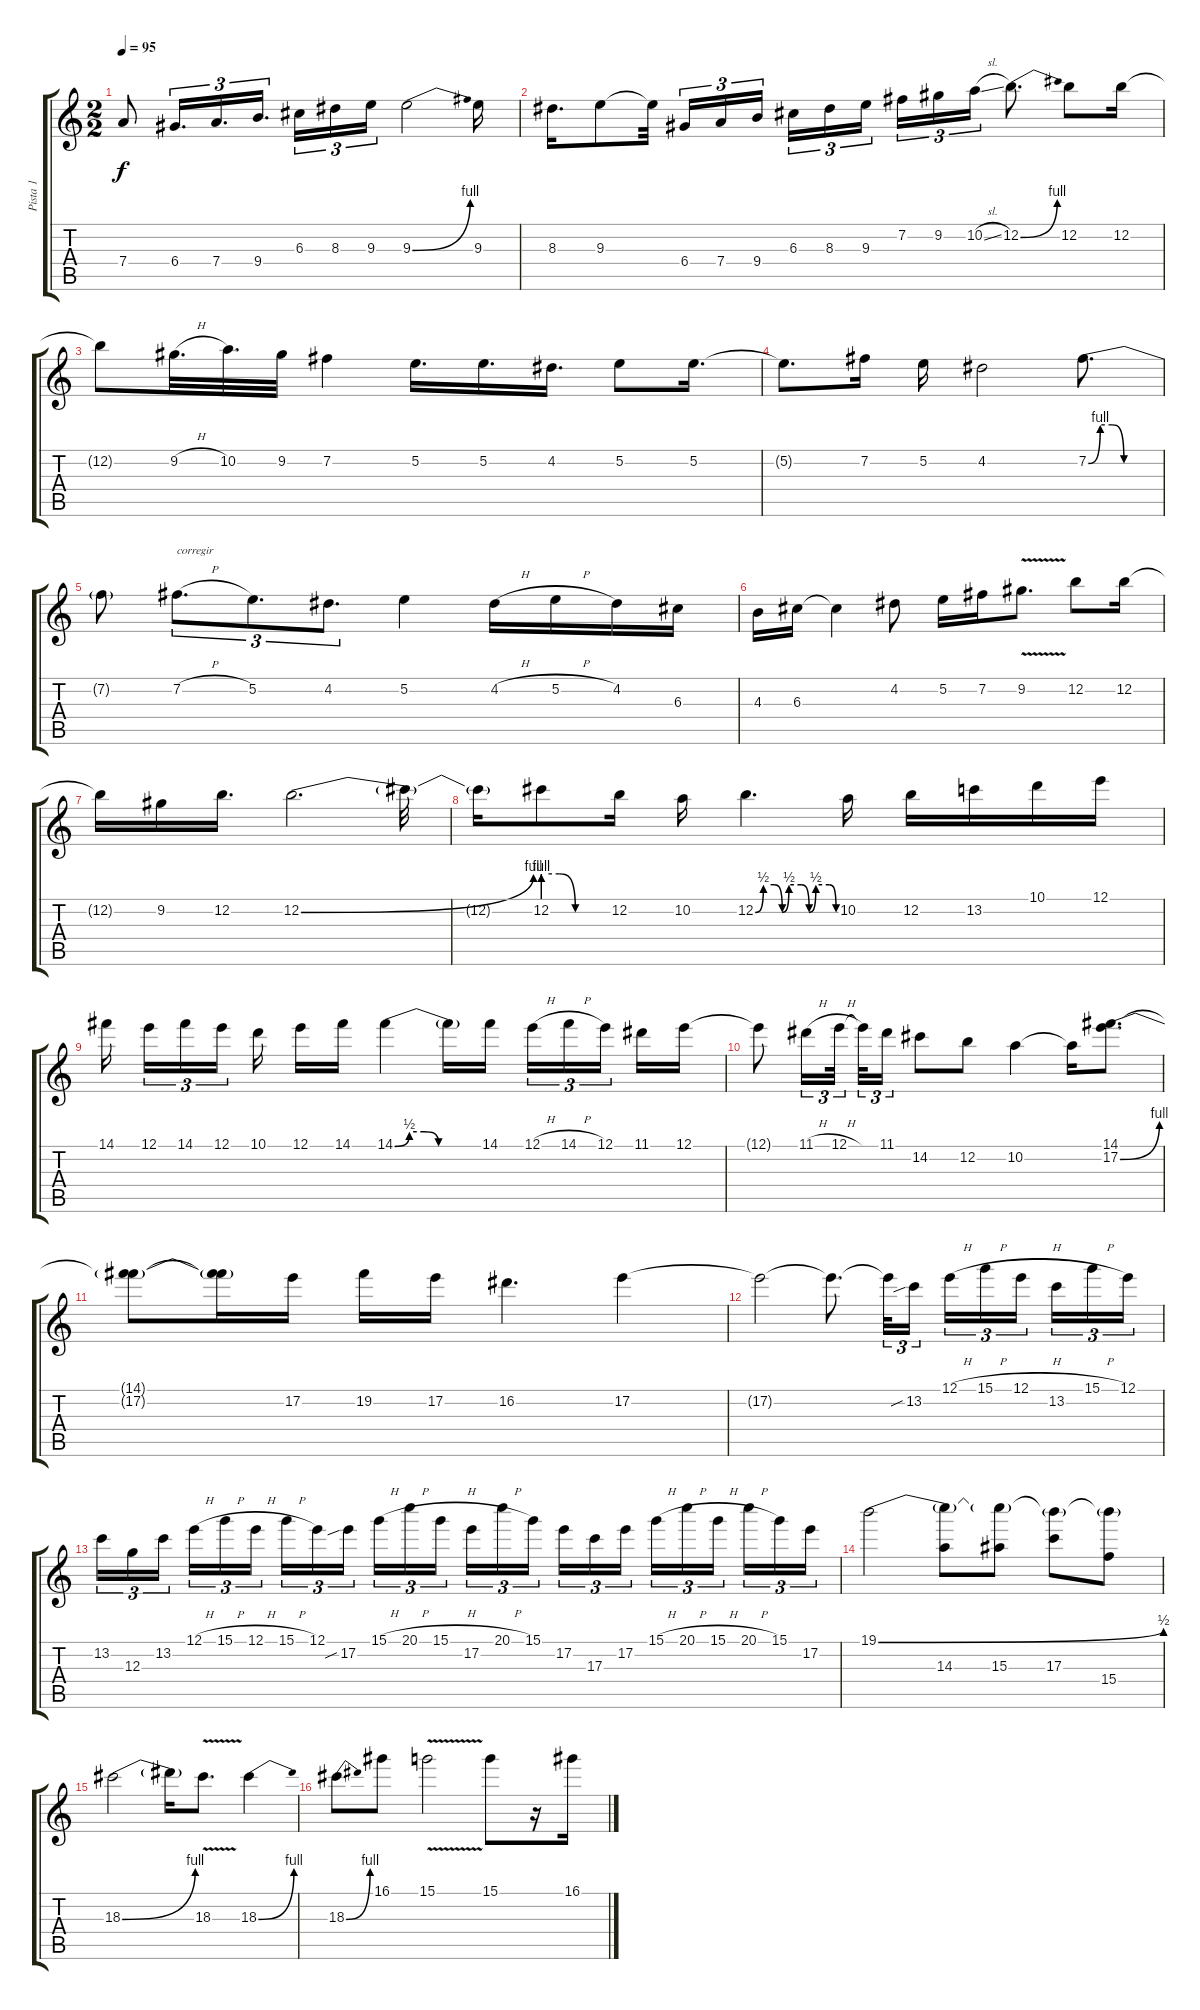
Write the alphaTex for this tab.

\track ("Pista 1" "Pista 1") {instrument overdrivenguitar}
\staff {score tabs}
\tuning (E4 B3 G3 D3 A2 E2) {hide}
\ts (2 2)
\tempo 95
\clef g2
\ks c
7.4{t}.8{dy f} 6.4.16{d tu (3 2)} 7.4.16{d tu (3 2)} 9.4.16{d tu (3 2)} 6.3.16{tu (3 2)} 8.3.16{tu (3 2)} 9.3.16{tu (3 2)} 9.3{be (bend 0 0 60 4)}.2 9.3.16 |
8.3.16{d} 9.3.8 9.3{t}.32{beam splitsecondary} 6.4.16{tu (3 2)} 7.4.16{tu (3 2)} 9.4.16{tu (3 2) beam splitsecondary} 6.3.16{tu (3 2)} 8.3.16{tu (3 2)} 9.3.16{tu (3 2)} 7.2.16{tu (3 2)} 9.2.16{tu (3 2)} 10.2{sl}.16{tu (3 2)} 12.2{be (bend 0 0 60 4)}.8{d} 12.2.8 12.2.16 |
12.2{t}.8 9.2{h}.32{d} 10.2.32{d} 9.2.32 7.2.4 5.2.16{d} 5.2.16{d} 4.2.16{d} 5.2.8 5.2.16{d} |
5.2{t}.8{d} 7.2.16 5.2.16 4.2.2 7.2{be (custom 0 0 10 4 20 4 30 0 60 0)}.8{d} |
7.2{t}.8 7.2{h}.8{d tu (3 2) txt "corregir"} 5.2.8{d tu (3 2)} 4.2.8{d tu (3 2)} 5.2.4 4.2{h}.16 5.2{h}.16 4.2.16 6.3.16 |
4.3.16 6.3.16 6.3{t}.4 4.2.8 5.2.16 7.2.16 9.2{v}.8{d} 12.2.8 12.2.16 |
12.2{t}.16 9.2.16 12.2.16{d} 12.2{be (bend 0 0 60 4)}.2{d} 12.2{t}.32 |
12.2{t}.16 12.2{be (custom 0 4 15 4 30 0 60 0)}.8 12.2.16 10.2.16 12.2{be (custom 0 0 6 2 14 2 20 0 25 2 34 2 40 0 45 2 55 2 60 0)}.4{d} 10.2.16 12.2.16 13.2.16 10.1.16 12.1.16 |
14.1.16{beam splitsecondary} 12.1.16{tu (3 2)} 14.1.16{tu (3 2)} 12.1.16{tu (3 2) beam splitsecondary} 10.1.16 12.1.16 14.1.16 14.1{be (custom 0 0 10 2 20 2 30 0 60 0)}.4 14.1{t}.16 14.1.16{beam splitsecondary} 12.1{h}.16{tu (3 2)} 14.1{h}.16{tu (3 2)} 12.1.16{tu (3 2) beam splitsecondary} 11.1.16 12.1.16 |
12.1{t}.8 11.1{h}.16{tu (3 2)} 12.1{h}.32{tu (3 2) beam splitsecondary} 12.1{t}.32{tu (3 2)} 11.1.16{tu (3 2)} 14.2.8 12.2.8 10.2.4 10.2{t}.16 (14.1 17.2{be (bend 0 0 60 4)}).8{d} |
(14.1{t} 17.2{t}).8 (14.1{t} 17.2{t}).16 17.2.16 19.2.16 17.2.16 16.2.4{d} 17.2.4 |
17.2{t}.2 17.2{t}.8{d} 17.2{t}.32{tu (3 2)} 13.2{sib}.16{tu (3 2) beam splitsecondary} 12.1{h}.16{tu (3 2)} 15.1{h}.16{tu (3 2)} 12.1{h}.16{tu (3 2) beam splitsecondary} 13.2.16{tu (3 2)} 15.1{h}.16{tu (3 2)} 12.1.16{tu (3 2)} |
13.2.16{tu (3 2)} 12.3.16{tu (3 2)} 13.2.16{tu (3 2) beam splitsecondary} 12.1{h}.16{tu (3 2)} 15.1{h}.16{tu (3 2)} 12.1{h}.16{tu (3 2) beam splitsecondary} 15.1{h}.16{tu (3 2)} 12.1.16{tu (3 2)} 17.2{sib}.16{tu (3 2) beam splitsecondary} 15.1{h}.16{tu (3 2)} 20.1{h}.16{tu (3 2)} 15.1{h}.16{tu (3 2)} 17.2.16{tu (3 2)} 20.1{h}.16{tu (3 2)} 15.1.16{tu (3 2) beam splitsecondary} 17.2.16{tu (3 2)} 17.3.16{tu (3 2)} 17.2.16{tu (3 2) beam splitsecondary} 15.1{h}.16{tu (3 2)} 20.1{h}.16{tu (3 2)} 15.1{h}.16{tu (3 2) beam splitsecondary} 20.1{h}.16{tu (3 2)} 15.1.16{tu (3 2)} 17.2.16{tu (3 2)} |
19.1{be (bend 0 0 60 2)}.2 (19.1{t} 14.3).8 (19.1{t} 15.3).8 (19.1{t} 17.3).8 (19.1{t} 15.4).8 |
18.3{be (bend 0 0 60 4)}.2 18.3{t}.16 18.3{v}.8{d} 18.3{be (bend 0 0 60 4)}.4 |
18.3{be (bend 0 0 60 4)}.8 16.1.8 15.1{v}.2 15.1.8 r.16 16.1.16
